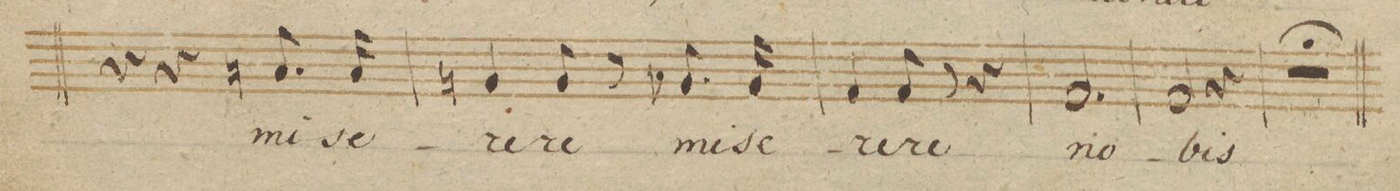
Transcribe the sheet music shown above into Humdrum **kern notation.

**kern	**text
*I"Basso.	*
*clefF4	*
*k[b-]	*
*M3/4	*
4r	.
4r	.
8.Cn/	mi-
16C/	-se-
=56	=56
4BBn/	-re-
8BB/	-re
8r	.
8.BB-X/	mi-
16BB-/	-se-
=57	=57
4AA/	-re-
8AA/	-re
8r	.
4r	.
=58	=58
2.AA/	no-
=59	=59
2AA/	-bis
4r	.
=60	=60
2.r;	.
==	==
*-	*-
